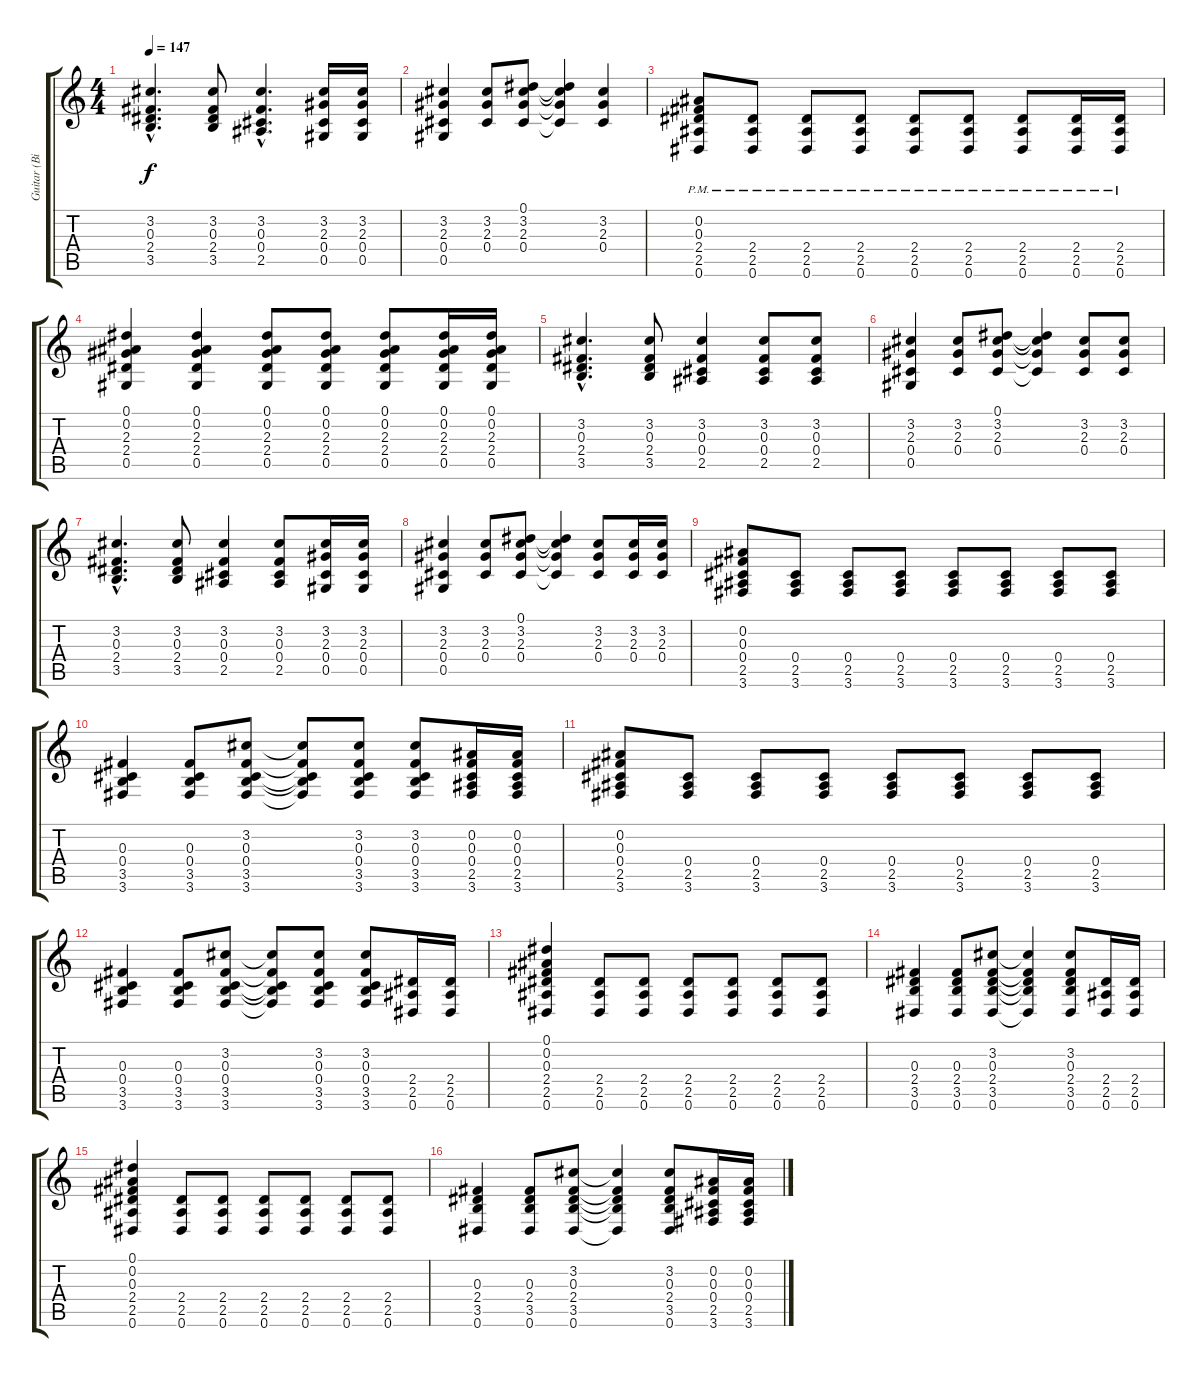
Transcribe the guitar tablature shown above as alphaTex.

\track ("Guitar (Billy)" "Guitar (Bi") {instrument electricguitarjazz}
\staff {score tabs}
\tuning (Eb4 Bb3 Gb3 Db3 Ab2 Eb2) {hide}
\ts (4 4)
\tempo 147
\clef g2
\ks c
(3.2{hac} 0.3{hac} 2.4{hac} 3.5{hac}).4{d dy f} (3.2 0.3 2.4 3.5).8 (3.2{hac} 0.3{hac} 0.4{hac} 2.5{hac}).4{d} (3.2 2.3 0.4 0.5).16 (3.2 2.3 0.4 0.5).16 |
(3.2 2.3 0.4 0.5).4 (3.2 2.3 0.4).8 (0.1 3.2 2.3 0.4).8 (0.1{t} 3.2{t} 2.3{t} 0.4{t}).4 (3.2 2.3 0.4).4 |
(0.2 0.3 2.4 2.5{pm} 0.6).8 (2.4 2.5{pm} 0.6).8 (2.4 2.5{pm} 0.6).8 (2.4 2.5{pm} 0.6).8 (2.4 2.5{pm} 0.6).8 (2.4 2.5{pm} 0.6).8 (2.4 2.5{pm} 0.6).8 (2.4 2.5{pm} 0.6).16 (2.4 2.5{pm} 0.6).16 |
(0.1 0.2 2.3 2.4 0.5).4 (0.1 0.2 2.3 2.4 0.5).4 (0.1 0.2 2.3 2.4 0.5).8 (0.1 0.2 2.3 2.4 0.5).8 (0.1 0.2 2.3 2.4 0.5).8 (0.1 0.2 2.3 2.4 0.5).16 (0.1 0.2 2.3 2.4 0.5).16 |
(3.2{hac} 0.3{hac} 2.4{hac} 3.5{hac}).4{d} (3.2 0.3 2.4 3.5).8 (3.2 0.3 0.4 2.5).4 (3.2 0.3 0.4 2.5).8 (3.2 0.3 0.4 2.5).8 |
(3.2 2.3 0.4 0.5).4 (3.2 2.3 0.4).8 (0.1 3.2 2.3 0.4).8 (0.1{t} 3.2{t} 2.3{t} 0.4{t}).4 (3.2 2.3 0.4).8 (3.2 2.3 0.4).8 |
(3.2{hac} 0.3{hac} 2.4{hac} 3.5{hac}).4{d} (3.2 0.3 2.4 3.5).8 (3.2 0.3 0.4 2.5).4 (3.2 0.3 0.4 2.5).8 (3.2 2.3 0.4 0.5).16 (3.2 2.3 0.4 0.5).16 |
(3.2 2.3 0.4 0.5).4 (3.2 2.3 0.4).8 (0.1 3.2 2.3 0.4).8 (0.1{t} 3.2{t} 2.3{t} 0.4{t}).4 (3.2 2.3 0.4).8 (3.2 2.3 0.4).16 (3.2 2.3 0.4).16 |
(0.2 0.3 0.4 2.5 3.6).8 (0.4 2.5 3.6).8 (0.4 2.5 3.6).8 (0.4 2.5 3.6).8 (0.4 2.5 3.6).8 (0.4 2.5 3.6).8 (0.4 2.5 3.6).8 (0.4 2.5 3.6).8 |
(0.3 0.4 3.5 3.6).4 (0.3 0.4 3.5 3.6).8 (3.2 0.3 0.4 3.5 3.6).8 (3.2{t} 0.3{t} 0.4{t} 3.5{t} 3.6{t}).8 (3.2 0.3 0.4 3.5 3.6).8 (3.2 0.3 0.4 3.5 3.6).8 (0.2 0.3 0.4 2.5 3.6).16 (0.2 0.3 0.4 2.5 3.6).16 |
(0.2 0.3 0.4 2.5 3.6).8 (0.4 2.5 3.6).8 (0.4 2.5 3.6).8 (0.4 2.5 3.6).8 (0.4 2.5 3.6).8 (0.4 2.5 3.6).8 (0.4 2.5 3.6).8 (0.4 2.5 3.6).8 |
(0.3 0.4 3.5 3.6).4 (0.3 0.4 3.5 3.6).8 (3.2 0.3 0.4 3.5 3.6).8 (3.2{t} 0.3{t} 0.4{t} 3.5{t} 3.6{t}).8 (3.2 0.3 0.4 3.5 3.6).8 (3.2 0.3 0.4 3.5 3.6).8 (2.4 2.5 0.6).16 (2.4 2.5 0.6).16 |
(0.1 0.2 0.3 2.4 2.5 0.6).4 (2.4 2.5 0.6).8 (2.4 2.5 0.6).8 (2.4 2.5 0.6).8 (2.4 2.5 0.6).8 (2.4 2.5 0.6).8 (2.4 2.5 0.6).8 |
(0.3 2.4 3.5 0.6).4 (0.3 2.4 3.5 0.6).8 (3.2 0.3 2.4 3.5 0.6).8 (3.2{t} 0.3{t} 2.4{t} 3.5{t} 0.6{t}).4 (3.2 0.3 2.4 3.5 0.6).8 (2.4 2.5 0.6).16 (2.4 2.5 0.6).16 |
(0.1 0.2 0.3 2.4 2.5 0.6).4 (2.4 2.5 0.6).8 (2.4 2.5 0.6).8 (2.4 2.5 0.6).8 (2.4 2.5 0.6).8 (2.4 2.5 0.6).8 (2.4 2.5 0.6).8 |
(0.3 2.4 3.5 0.6).4 (0.3 2.4 3.5 0.6).8 (3.2 0.3 2.4 3.5 0.6).8 (3.2{t} 0.3{t} 2.4{t} 3.5{t} 0.6{t}).4 (3.2 0.3 2.4 3.5 0.6).8 (0.2 0.3 0.4 2.5 3.6).16 (0.2 0.3 0.4 2.5 3.6).16
